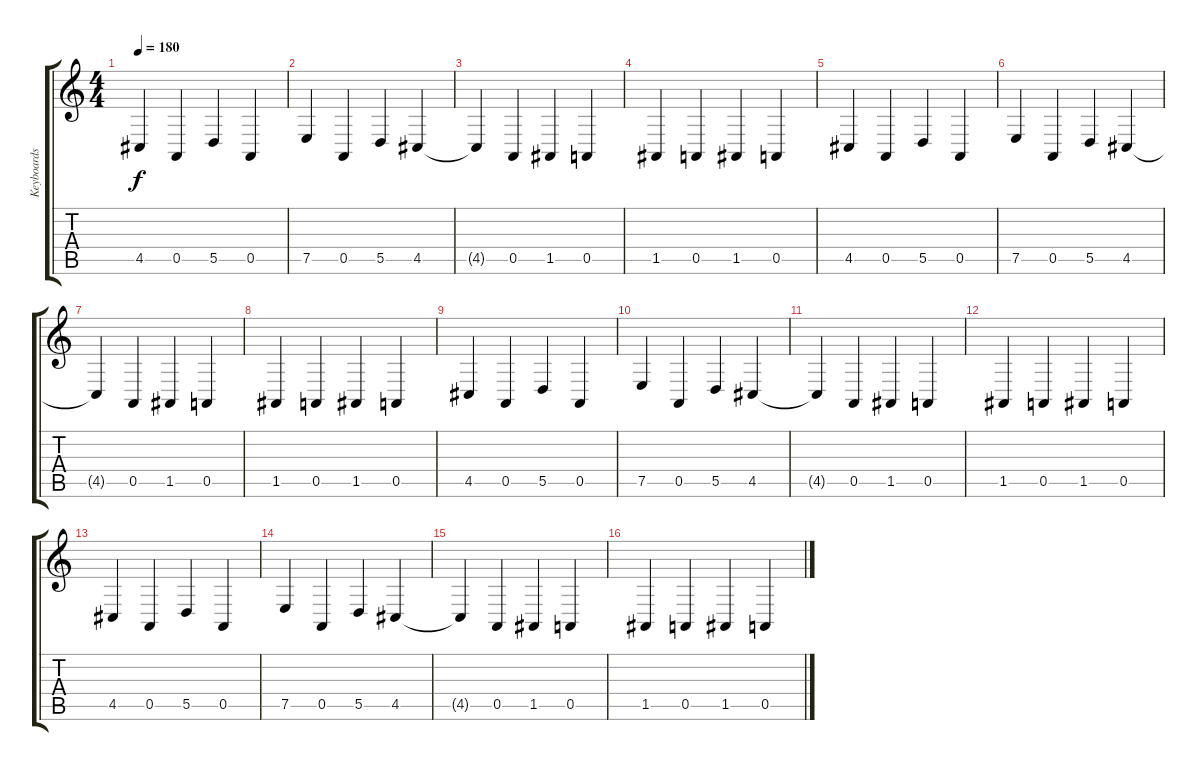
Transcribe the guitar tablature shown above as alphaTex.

\track ("Keyboards" "Keyboards") {instrument stringensemble1}
\staff {score tabs}
\tuning (E4 B3 G3 D3 A2 E2) {hide}
\ts (4 4)
\tempo 180
\clef g2
\ks c
4.5.4{dy f instrument acousticguitarnylon} 0.5.4 5.5.4 0.5.4 |
7.5.4 0.5.4 5.5.4 4.5.4 |
4.5{t}.4 0.5.4 1.5.4 0.5.4 |
1.5.4 0.5.4 1.5.4 0.5.4 |
4.5.4 0.5.4 5.5.4 0.5.4 |
7.5.4 0.5.4 5.5.4 4.5.4 |
4.5{t}.4 0.5.4 1.5.4 0.5.4 |
1.5.4 0.5.4 1.5.4 0.5.4 |
4.5.4 0.5.4 5.5.4 0.5.4 |
7.5.4 0.5.4 5.5.4 4.5.4 |
4.5{t}.4 0.5.4 1.5.4 0.5.4 |
1.5.4 0.5.4 1.5.4 0.5.4 |
4.5.4 0.5.4 5.5.4 0.5.4 |
7.5.4 0.5.4 5.5.4 4.5.4 |
4.5{t}.4 0.5.4 1.5.4 0.5.4 |
1.5.4 0.5.4 1.5.4 0.5.4
